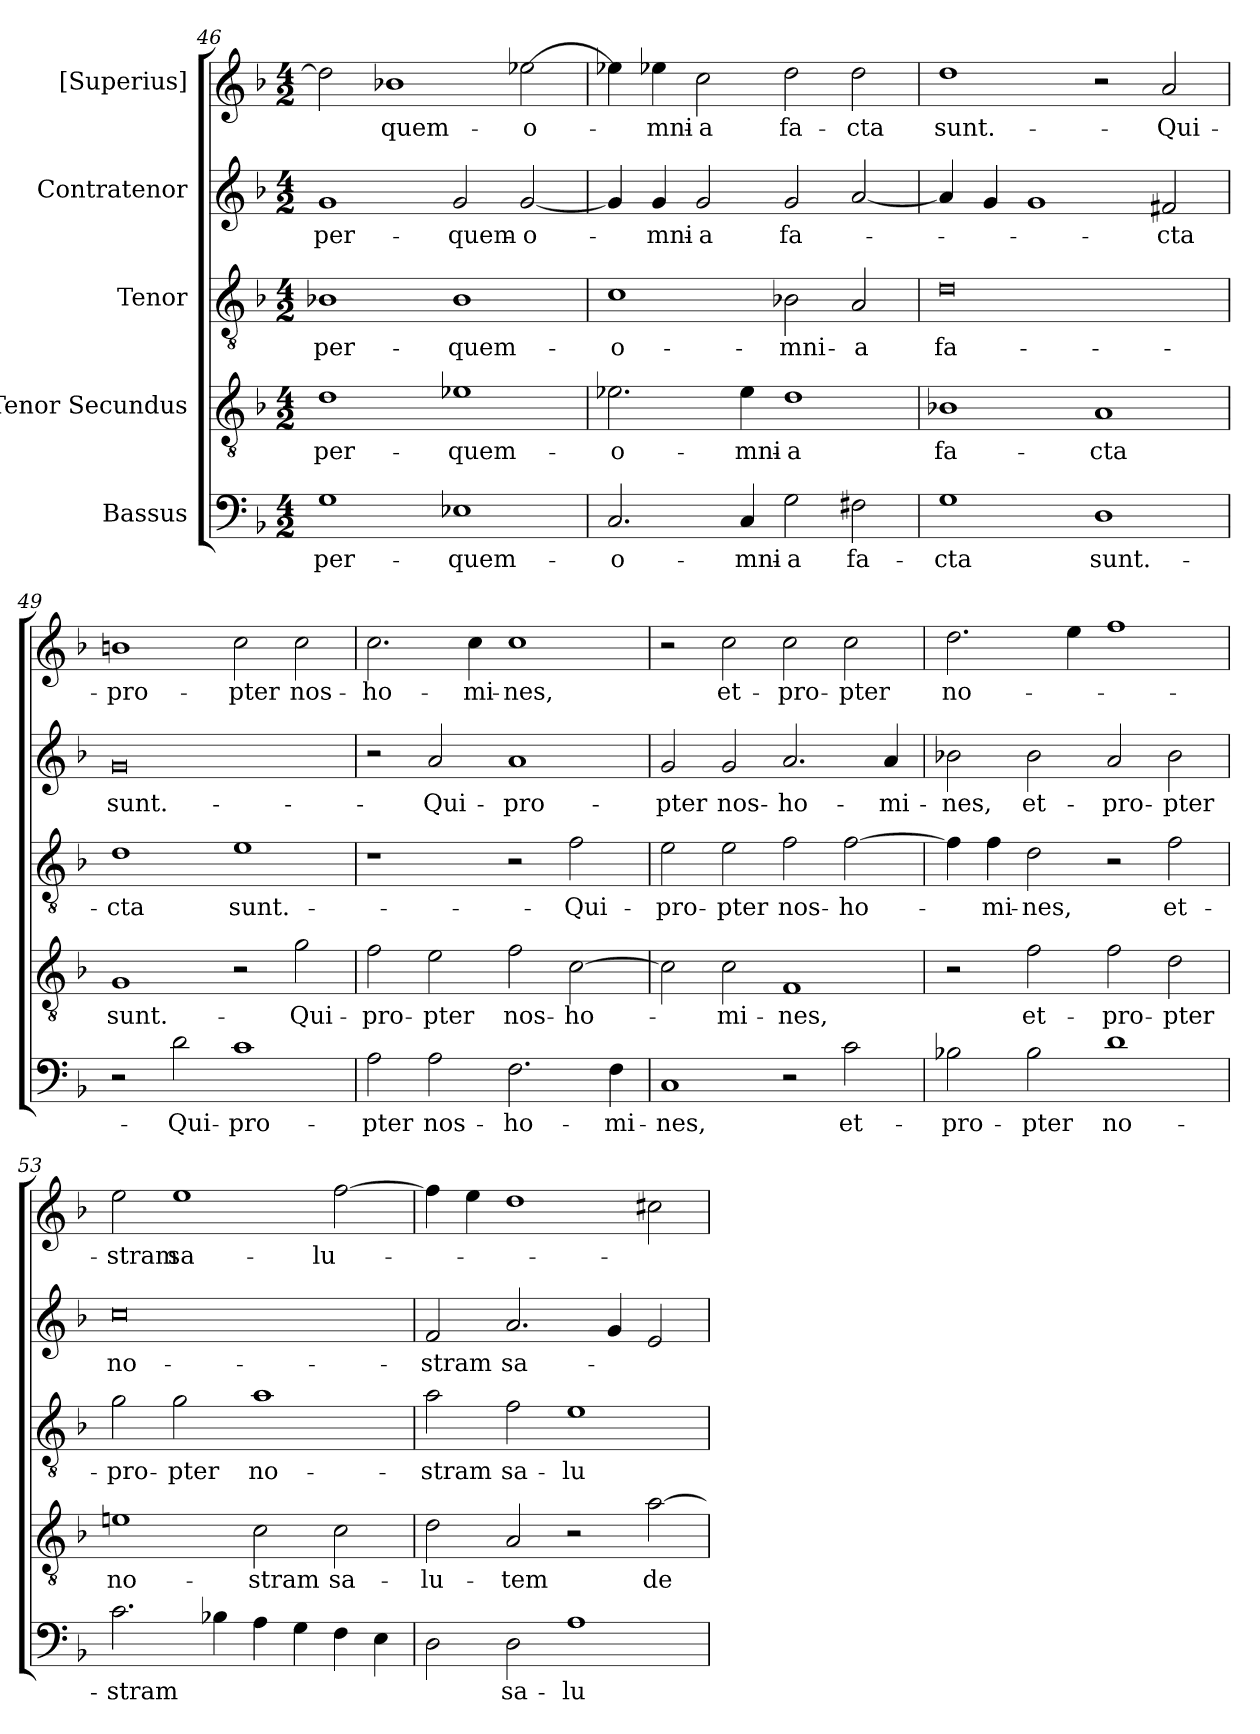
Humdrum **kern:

**kern	**text	**kern	**text	**kern	**text	**kern	**text	**kern	**text
*part5	*part5	*part4	*part4	*part3	*part3	*part2	*part2	*part1	*part1
*staff5	*staff5	*staff4	*staff4	*staff3	*staff3	*staff2	*staff2	*staff1	*staff1
*I"Bassus	*	*I"Tenor Secundus	*	*I"Tenor	*	*I"Contratenor	*	*I"[Superius]	*
*clefF4	*	*clefGv2	*	*clefGv2	*	*clefG2	*	*clefG2	*
*k[b-]	*	*k[b-]	*	*k[b-]	*	*k[b-]	*	*k[b-]	*
*M4/2	*	*M4/2	*	*M4/2	*	*M4/2	*	*M4/2	*
=46	=46	=46	=46	=46	=46	=46	=46	=46	=46
1G\	per-	1d\	per-	1B-X\	per-	1g/	per-	2dd\]	.
.	.	.	.	.	.	.	.	1b-X\	quem-
1E-X\	quem-	1e-X\	quem-	1B-\	quem-	2g/	quem-	.	.
.	.	.	.	.	.	[2g/	o-	[2ee-X\	o-
=47	=47	=47	=47	=47	=47	=47	=47	=47	=47
2.C/	o-	2.e-X\	o-	1c\	o-	4g/]	.	4ee-X\]	.
.	.	.	.	.	.	4g/	-mni-	4ee-X\	-mni-
.	.	.	.	.	.	2g/	-a	2cc\	-a
4C/	-mni-	4e-\	-mni-	.	.	.	.	.	.
2G\	-a	1d\	-a	2B-X\	-mni-	2g/	fa-	2dd\	fa-
2F#X\	fa-	.	.	2A/	-a	[2a/	.	2dd\	-cta
=48	=48	=48	=48	=48	=48	=48	=48	=48	=48
1G\	-cta	1B-X\	fa-	0d\	fa-	4a/]	.	1dd\	sunt.-
.	.	.	.	.	.	4g/	.	.	.
.	.	.	.	.	.	1g/	.	.	.
1D\	sunt.-	1A/	-cta	.	.	.	.	2r	.
.	.	.	.	.	.	2f#X/	-cta	2a/	Qui-
=49	=49	=49	=49	=49	=49	=49	=49	=49	=49
2r	.	1G/	sunt.-	1d\	-cta	0g/	sunt.-	1b\	pro-
2d\	Qui-	.	.	.	.	.	.	.	.
1c\	pro-	2r	.	1e\	sunt.-	.	.	2cc\	-pter
.	.	2g\	Qui-	.	.	.	.	2cc\	nos-
=50	=50	=50	=50	=50	=50	=50	=50	=50	=50
2A\	-pter	2f\	pro-	1r	.	2r	.	2.cc\	ho-
2A\	nos-	2e\	-pter	.	.	2a/	Qui-	.	.
.	.	.	.	.	.	.	.	4cc\	-mi-
2.F\	ho-	2f\	nos-	2r	.	1a/	pro-	1cc\	-nes,
.	.	[2c\	ho-	2f\	Qui-	.	.	.	.
4F\	-mi-	.	.	.	.	.	.	.	.
=51	=51	=51	=51	=51	=51	=51	=51	=51	=51
1C/	-nes,	2c\]	.	2e\	pro-	2g/	-pter	2r	.
.	.	2c\	-mi-	2e\	-pter	2g/	nos-	2cc\	et-
2r	.	1F/	-nes,	2f\	nos-	2.a/	ho-	2cc\	pro-
2c\	et-	.	.	[2f\	ho-	.	.	2cc\	-pter
.	.	.	.	.	.	4a/	-mi-	.	.
=52	=52	=52	=52	=52	=52	=52	=52	=52	=52
2B-X\	pro-	2r	.	4f\]	.	2b-X\	-nes,	2.dd\	no-
.	.	.	.	4f\	-mi-	.	.	.	.
2B-\	-pter	2f\	et-	2d\	-nes,	2b-\	et-	.	.
.	.	.	.	.	.	.	.	4ee\	.
1d\	no-	2f\	pro-	2r	.	2a/	pro-	1ff\	.
.	.	2d\	-pter	2f\	et-	2b-\	-pter	.	.
=53	=53	=53	=53	=53	=53	=53	=53	=53	=53
2.c\	-stram	1en\	no-	2g\	pro-	0cc\	no-	2ee\	-stram
.	.	.	.	2g\	-pter	.	.	1ee\	sa-
4B-X\	.	.	.	.	.	.	.	.	.
4A\	.	2c\	-stram	1a\	no-	.	.	.	.
4G\	.	.	.	.	.	.	.	.	.
4F\	.	2c\	sa-	.	.	.	.	[2ff\	-lu-
4E\	.	.	.	.	.	.	.	.	.
=54	=54	=54	=54	=54	=54	=54	=54	=54	=54
2D\	.	2d\	-lu-	2a\	-stram	2f/	-stram	4ff\]	.
.	.	.	.	.	.	.	.	4ee\	.
2D\	sa-	2A/	-tem	2f\	sa-	2.a/	sa-	1dd\	.
1A\	-lu-	2r	.	1e\	-lu-	.	.	.	.
.	.	.	.	.	.	4g/	.	.	.
.	.	[2a\	de-	.	.	2e/	.	2cc#X\	.
=	=	=	=	=	=	=	=	=	=
*-	*-	*-	*-	*-	*-	*-	*-	*-	*-
